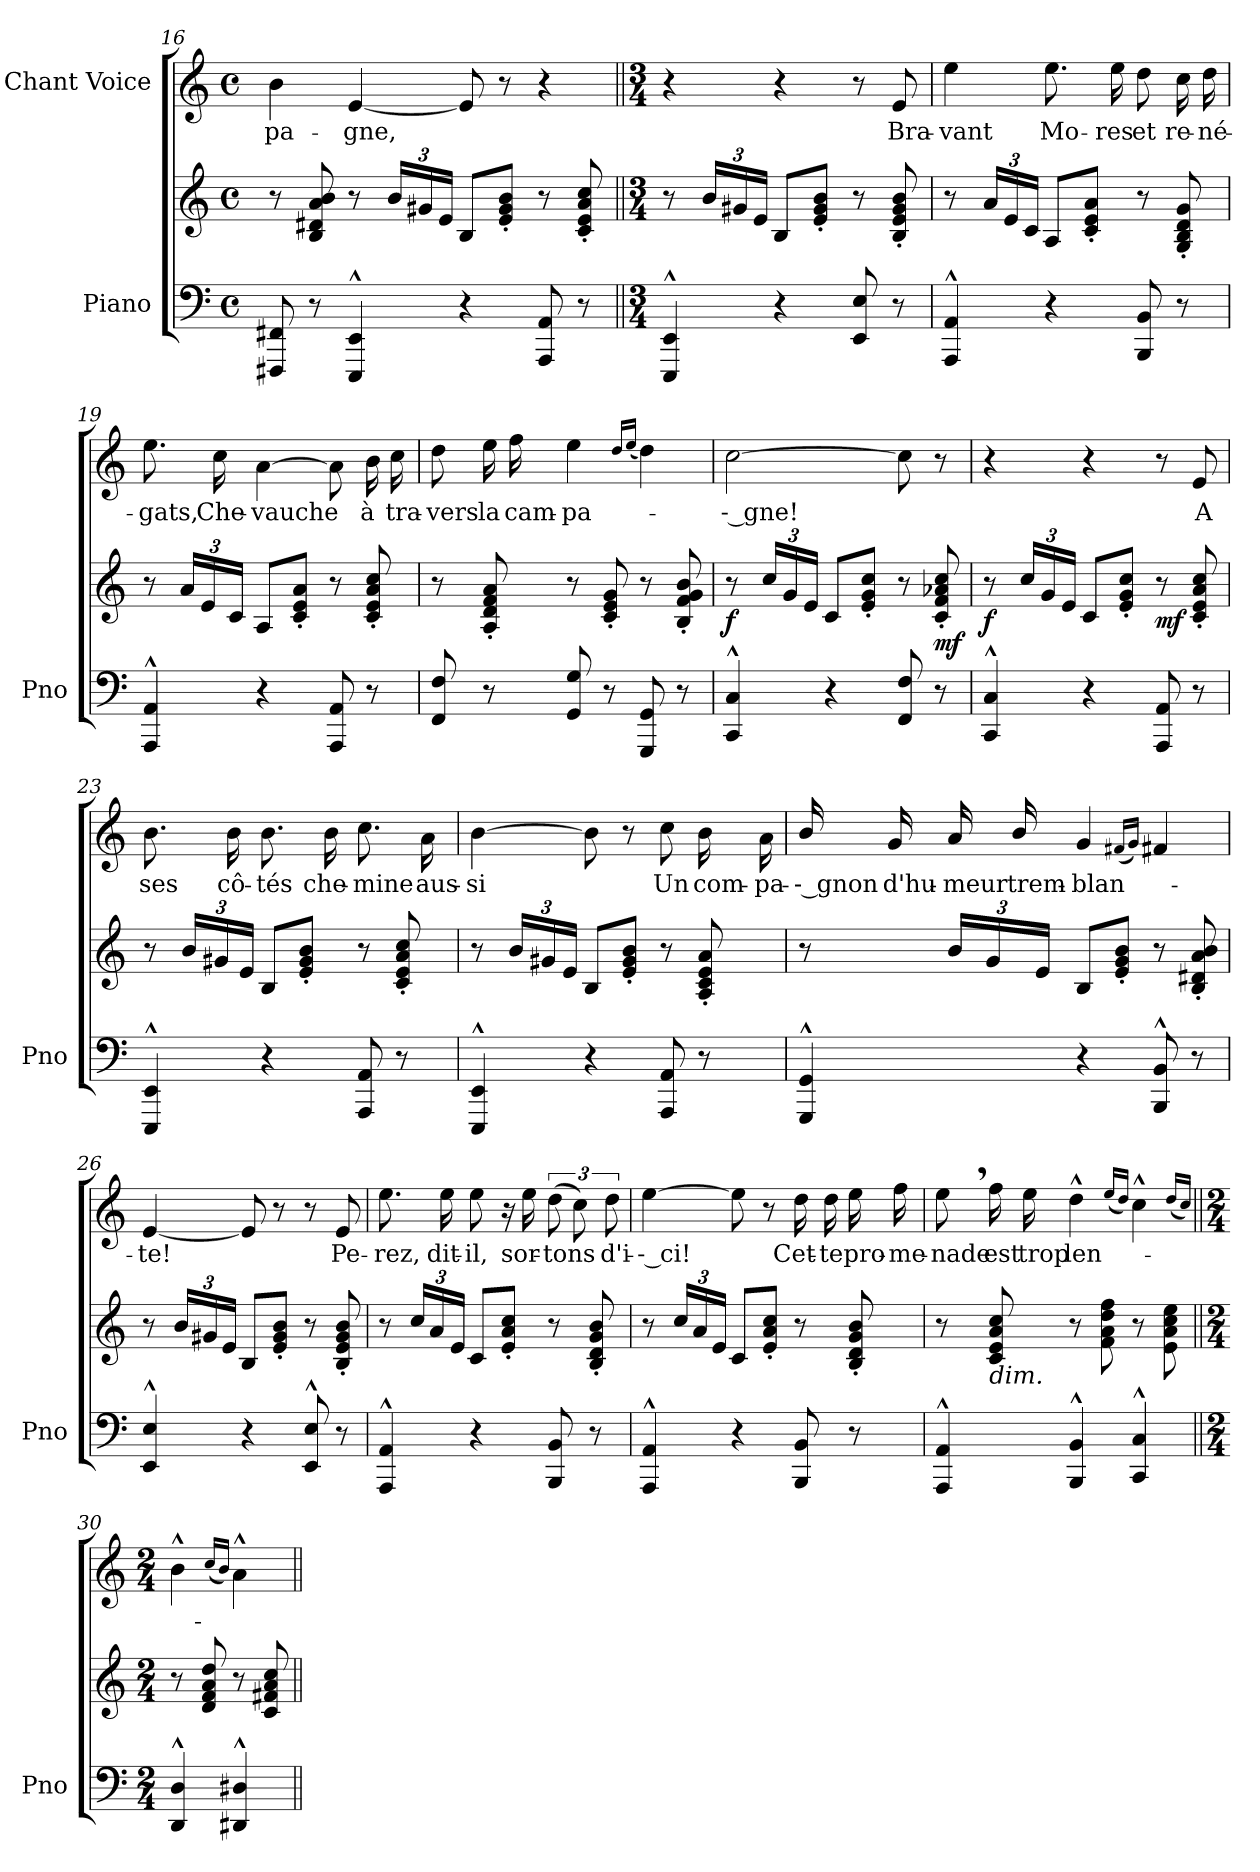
**kern	**kern	**dynam	**kern	**text
*part2	*part2	*part2	*part1	*part1
*staff3	*staff2	*staff2/3	*staff1	*staff1
*I"Piano	*	*	*I"Chant Voice	*
*I'Pno	*	*	*	*
*clefF4	*clefG2	*	*clefG2	*
*k[]	*k[]	*	*k[]	*
*M4/4	*M4/4	*	*M4/4	*
*met(c)	*met(c)	*	*met(c)	*
=16	=16	=16	=16	=16
!	!	!	!	!LO:LY:b
8FFF#X/ 8FF#X/	8r	.	4b\	-pa-
8r	8B/ 8d#X/ 8a/ 8b/	.	.	.
!	!	!	!	!LO:LY:b
4EEE/^^ 4EE/^^	8r	.	[4e/	-gne,
*	*Xbrackettup	*	*	*
.	24b/LL	.	.	.
.	24g#X/	.	.	.
.	24e/JJ	.	.	.
4r	8B/L	.	8e/]	.
.	8e/' 8g#/' 8b/'J	.	8r	.
8AAA/ 8AA/	8r	.	4r	.
8r	8c/' 8e/' 8a/' 8cc/'	.	.	.
!!LO:PB:g=z
=17||	=17||	=17||	=17||	=17||
*M3/4	*M3/4	*	*M3/4	*
4EEE/^^ 4EE/^^	8r	.	4r	.
.	24b/LL	.	.	.
.	24g#X/	.	.	.
.	24e/JJ	.	.	.
4r	8B/L	.	4r	.
.	8e/' 8g#/' 8b/'J	.	.	.
8EE/ 8E/	8r	.	8r	.
!	!	!	!	!LO:LY:b
8r	8B/' 8e/' 8g#/' 8b/'	.	8e/	Bra-
=18	=18	=18	=18	=18
!	!	!	!	!LO:LY:b
4AAA/^^ 4AA/^^	8r	.	4ee\	-vant
.	24a/LL	.	.	.
.	24e/	.	.	.
.	24c/JJ	.	.	.
!	!	!	!	!LO:LY:b
4r	8A/L	.	8.ee\	Mo-
.	8c/' 8e/' 8a/'J	.	.	.
!	!	!	!	!LO:LY:b
.	.	.	16ee\	-res
!	!	!	!	!LO:LY:b
8BBB/ 8BB/	8r	.	8dd\	et
!	!	!	!	!LO:LY:b
8r	8G/' 8B/' 8d/' 8g/'	.	16cc\	re-
!	!	!	!	!LO:LY:b
.	.	.	16dd\	-né-
=19	=19	=19	=19	=19
!	!	!	!	!LO:LY:b
4AAA/^^ 4AA/^^	8r	.	8.ee\	-gats,
.	24a/LL	.	.	.
.	24e/	.	.	.
!	!	!	!	!LO:LY:b
.	.	.	16cc\	Che-
.	24c/JJ	.	.	.
!	!	!	!	!LO:LY:b
4r	8A/L	.	[4a\	-vauche
.	8c/' 8e/' 8a/'J	.	.	.
8AAA/ 8AA/	8r	.	8a\]	.
!	!	!	!	!LO:LY:b
8r	8c/' 8e/' 8a/' 8cc/'	.	16b\	à
!	!	!	!	!LO:LY:b
.	.	.	16cc\	tra-
=20	=20	=20	=20	=20
!	!	!	!	!LO:LY:b
8FF/ 8F/	8r	.	8dd\	-vers
!	!	!	!	!LO:LY:b
8r	8A/' 8d/' 8f/' 8a/'	.	16ee\	la
!	!	!	!	!LO:LY:b
.	.	.	16ff\	cam-
!	!	!	!	!LO:LY:b
8GG/ 8G/	8r	.	4ee\	-pa-
8r	8c/' 8e/' 8g/'	.	.	.
.	.	.	16qdd/LL	.
.	.	.	(16qee/JJ	.
8GGG/ 8GG/	8r	.	4dd\)	.
8r	8B/' 8f/' 8g/' 8b/'	.	.	.
!!LO:LB:g=z
=21	=21	=21	=21	=21
!	!	!LO:DY:b	!	!LO:LY:b
4CC/^^ 4C/^^	8r	f	[2cc\	-- gne!
.	24cc/LL	.	.	.
.	24g/	.	.	.
.	24e/JJ	.	.	.
4r	8c/L	.	.	.
.	8e/' 8g/' 8cc/'J	.	.	.
8FF/ 8F/	8r	.	8cc\]	.
!	!	!LO:DY:b	!	!
8r	8c/' 8f/' 8a-X/' 8cc/'	mf	8r	.
=22	=22	=22	=22	=22
!	!	!LO:DY:b	!	!
4CC/^^ 4C/^^	8r	f	4r	.
.	24cc/LL	.	.	.
.	24g/	.	.	.
.	24e/JJ	.	.	.
4r	8c/L	.	4r	.
.	8e/' 8g/' 8cc/'J	.	.	.
!	!	!LO:DY:b	!	!
8AAA/ 8AA/	8r	mf	8r	.
!	!	!	!	!LO:LY:b
8r	8c/' 8e/' 8a/' 8cc/'	.	8e/	A
=23	=23	=23	=23	=23
!	!	!	!	!LO:LY:b
4EEE/^^ 4EE/^^	8r	.	8.b\	ses
.	24b/LL	.	.	.
.	24g#X/	.	.	.
!	!	!	!	!LO:LY:b
.	.	.	16b\	cô-
.	24e/JJ	.	.	.
!	!	!	!	!LO:LY:b
4r	8B/L	.	8.b\	-tés
.	8e/' 8g#/' 8b/'J	.	.	.
!	!	!	!	!LO:LY:b
.	.	.	16b\	che-
!	!	!	!	!LO:LY:b
8AAA/ 8AA/	8r	.	8.cc\	-mine
8r	8c/' 8e/' 8a/' 8cc/'	.	.	.
!	!	!	!	!LO:LY:b
.	.	.	16a\	aus-
=24	=24	=24	=24	=24
!	!	!	!	!LO:LY:b
4EEE/^^ 4EE/^^	8r	.	[4b\	-si
.	24b/LL	.	.	.
.	24g#X/	.	.	.
.	24e/JJ	.	.	.
4r	8B/L	.	8b\]	.
.	8e/' 8g#/' 8b/'J	.	8r	.
!	!	!	!	!LO:LY:b
8AAA/ 8AA/	8r	.	8cc\	Un
!	!	!	!	!LO:LY:b
8r	8A/' 8c/' 8e/' 8a/'	.	16b\	com-
!	!	!	!	!LO:LY:b
.	.	.	16a\	-pa-
!!LO:LB:g=z
=25	=25	=25	=25	=25
!	!	!	!	!LO:LY:b
4GGG/^^ 4GG/^^	8r	.	16b/	-- gnon
!	!	!	!	!LO:LY:b
.	.	.	16g/	d'hu-
!	!	!	!	!LO:LY:b
.	24b/LL	.	16a/	-meur
.	24g/	.	.	.
!	!	!	!	!LO:LY:b
.	.	.	16b/	trem-
.	24e/JJ	.	.	.
!	!	!	!	!LO:LY:b
4r	8B/L	.	4g/	-blan-
.	8e/' 8g/' 8b/'J	.	.	.
.	.	.	(16qf#X/LL	.
.	.	.	16qg/JJ)	.
8BBB/^^ 8BB/^^	8r	.	4f#/	.
8r	8B/' 8d#X/' 8a/' 8b/'	.	.	.
=26	=26	=26	=26	=26
!	!	!	!	!LO:LY:b
4EE/^^ 4E/^^	8r	.	[4e/	-te!
.	24b/LL	.	.	.
.	24g#X/	.	.	.
.	24e/JJ	.	.	.
4r	8B/L	.	8e/]	.
.	8e/' 8g#/' 8b/'J	.	8r	.
8EE/^^ 8E/^^	8r	.	8r	.
!	!	!	!	!LO:LY:b
8r	8B/' 8e/' 8g#/' 8b/'	.	8e/	Pe-
=27	=27	=27	=27	=27
!	!	!	!	!LO:LY:b
4AAA/^^ 4AA/^^	8r	.	8.ee\	-rez,
.	24cc/LL	.	.	.
.	24a/	.	.	.
!	!	!	!	!LO:LY:b
.	.	.	16ee\	dit-
.	24e/JJ	.	.	.
!	!	!	!	!LO:LY:b
4r	8c/L	.	8ee\	-il,
.	8e/' 8a/' 8cc/'J	.	16r	.
!	!	!	!	!LO:LY:b
.	.	.	16ee\	sor-
!	!	!	!	!LO:LY:b
8BBB/ 8BB/	8r	.	(12dd\	-tons
.	.	.	12cc\)	.
8r	8B/' 8d/' 8g/' 8b/'	.	.	.
!	!	!	!	!LO:LY:b
.	.	.	12dd\	d'i-
!!LO:LB:g=z
=28	=28	=28	=28	=28
!	!	!	!	!LO:LY:b
4AAA/^^ 4AA/^^	8r	.	[4ee\	-- ci!
.	24cc/LL	.	.	.
.	24a/	.	.	.
.	24e/JJ	.	.	.
4r	8c/L	.	8ee\]	.
.	8e/' 8a/' 8cc/'J	.	8r	.
!	!	!	!	!LO:LY:b
8BBB/ 8BB/	8r	.	16dd\	Cet-
!	!	!	!	!LO:LY:b
.	.	.	16dd\	-te
!	!	!	!	!LO:LY:b
8r	8B/' 8d/' 8g/' 8b/'	.	16ee\	pro-
!	!	!	!	!LO:LY:b
.	.	.	16ff\	-me-
=29	=29	=29	=29	=29
!	!	!	!	!LO:LY:b
4AAA/^^ 4AA/^^	8r	.	8ee,\	-nade
!	!LO:TX:b:i:t=dim.	!	!	!
!	!	!	!	!LO:LY:b
.	8c/ 8e/ 8a/ 8cc/	.	16ff\	est
!	!	!	!	!LO:LY:b
.	.	.	16ee\	trop
!	!	!	!	!LO:LY:b
4BBB/^^ 4BB/^^	8r	.	4dd^^\	len-
.	8f\ 8a\ 8dd\ 8ff\	.	.	.
.	.	.	(16qee/LL	.
.	.	.	16qdd/JJ)	.
4CC/^^ 4C/^^	8r	.	4cc^^\	.
.	8e\ 8a\ 8cc\ 8ee\	.	.	.
.	.	.	(16qdd/LL	.
.	.	.	16qcc/JJ)	.
=30||	=30||	=30||	=30||	=30||
*M2/4	*M2/4	*	*M2/4	*
4DD/^^ 4D/^^	8r	.	4b^^\	.
.	8d/ 8f/ 8a/ 8dd/	.	.	.
.	.	.	(<16qcc/LL	.
.	.	.	16qb/JJ)	.
4DD#X/^^ 4D#X/^^	8r	.	4a^^\	.
.	8c/ 8f#X/ 8a/ 8cc/	.	.	.
=||	=||	=||	=||	=||
*-	*-	*-	*-	*-
